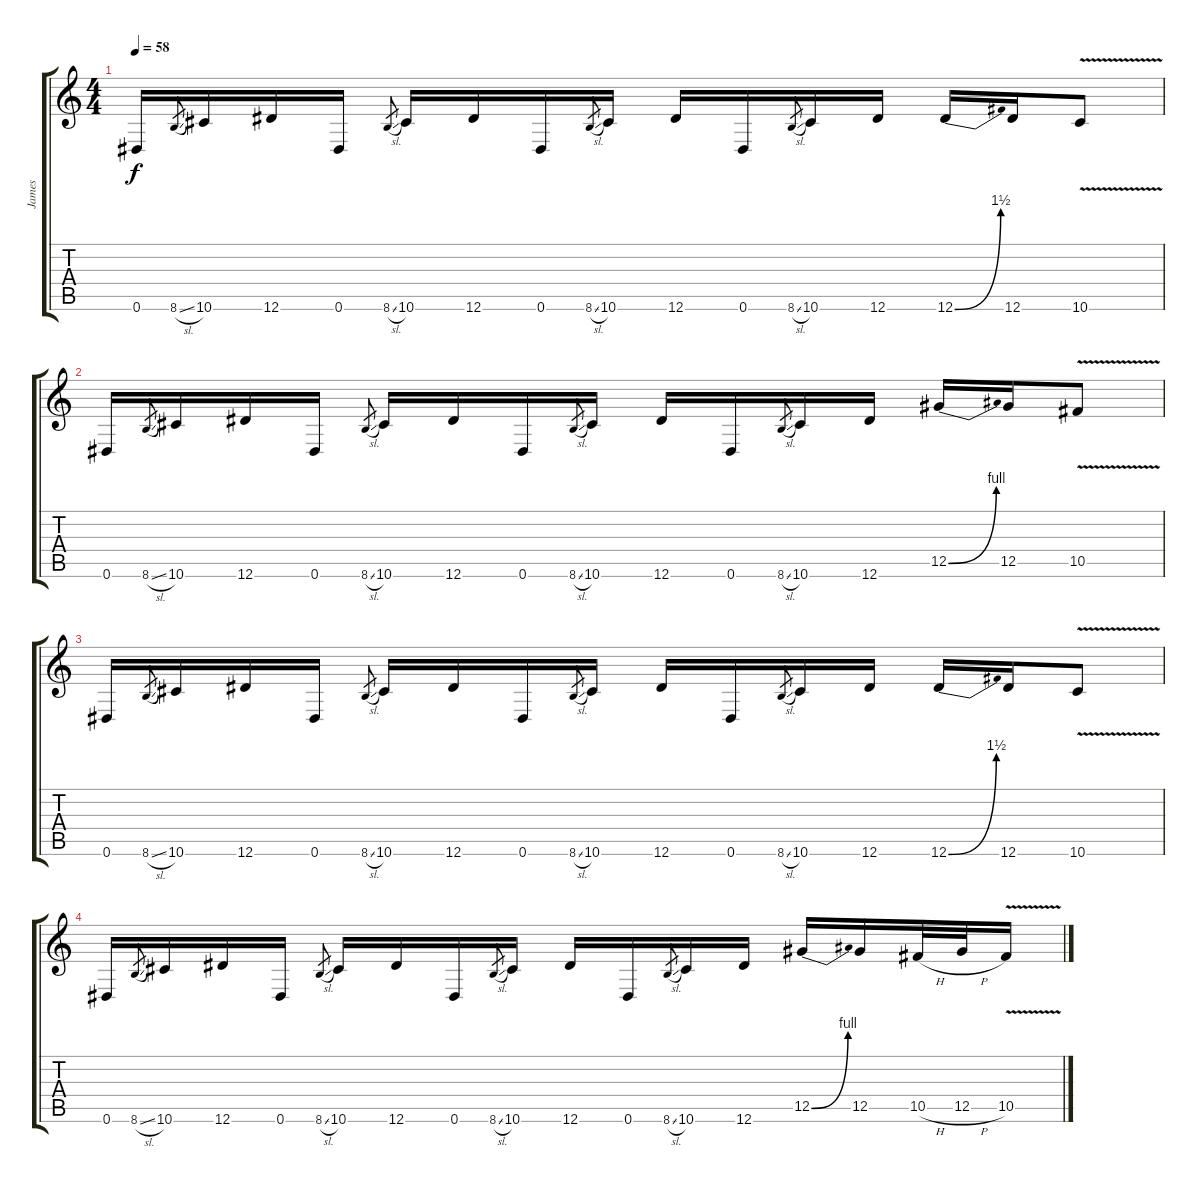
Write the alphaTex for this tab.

\track ("James " "James ") {instrument distortionguitar}
\staff {score tabs}
\tuning (Eb4 Bb3 Gb3 Db3 Ab2 Eb2) {hide}
\ts (4 4)
\tempo 58
\clef g2
\ks c
0.6.16{dy f} 8.6{sl}.8{gr} 10.6.16 12.6.16 0.6.16 8.6{sl}.8{gr} 10.6.16 12.6.16 0.6.16 8.6{sl}.8{gr} 10.6.16 12.6.16 0.6.16 8.6{sl}.8{gr} 10.6.16 12.6.16 12.6{be (bend 0 0 60 6)}.16 12.6.16 10.6{v}.8 |
0.6.16 8.6{sl}.8{gr} 10.6.16 12.6.16 0.6.16 8.6{sl}.8{gr} 10.6.16 12.6.16 0.6.16 8.6{sl}.8{gr} 10.6.16 12.6.16 0.6.16 8.6{sl}.8{gr} 10.6.16 12.6.16 12.5{be (bend 0 0 60 4)}.16 12.5.16 10.5{v}.8 |
0.6.16 8.6{sl}.8{gr} 10.6.16 12.6.16 0.6.16 8.6{sl}.8{gr} 10.6.16 12.6.16 0.6.16 8.6{sl}.8{gr} 10.6.16 12.6.16 0.6.16 8.6{sl}.8{gr} 10.6.16 12.6.16 12.6{be (bend 0 0 60 6)}.16 12.6.16 10.6{v}.8 |
0.6.16 8.6{sl}.8{gr} 10.6.16 12.6.16 0.6.16 8.6{sl}.8{gr} 10.6.16 12.6.16 0.6.16 8.6{sl}.8{gr} 10.6.16 12.6.16 0.6.16 8.6{sl}.8{gr} 10.6.16 12.6.16 12.5{be (bend 0 0 60 4)}.16 12.5.16 10.5{h}.32 12.5{h}.32 10.5{v}.16
